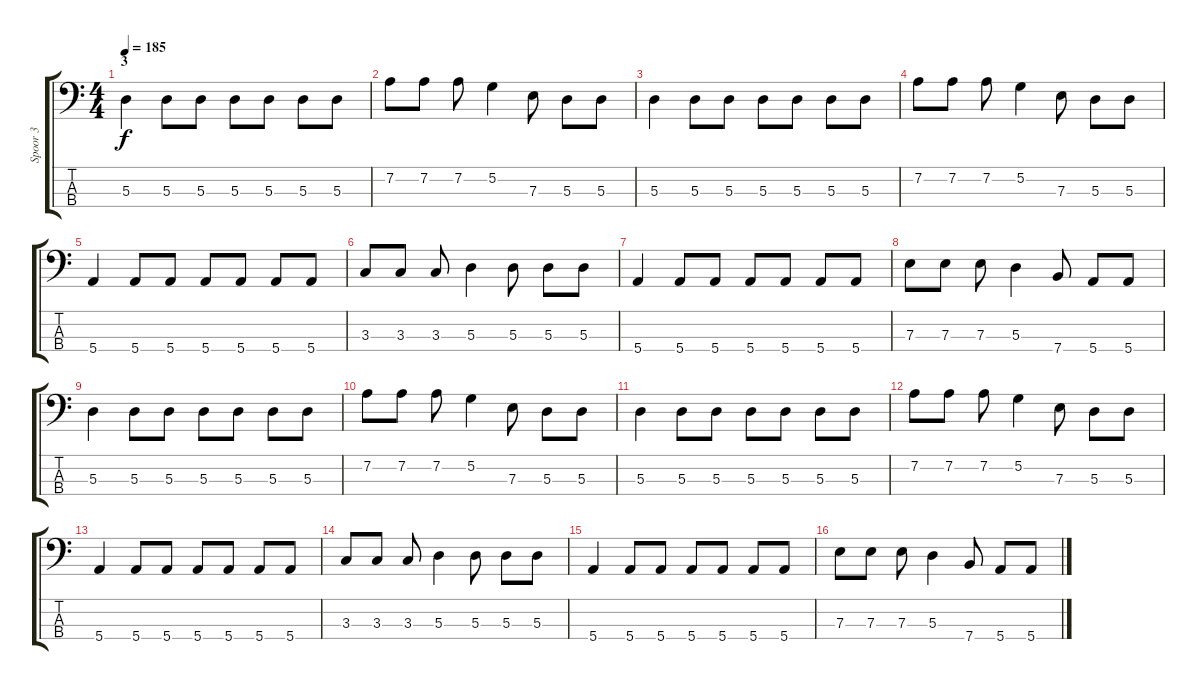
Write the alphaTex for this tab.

\track ("Spoor 3" "Spoor 3") {instrument electricbassfinger}
\staff {score tabs}
\tuning (G2 D2 A1 E1) {hide}
\ts (4 4)
\section ("" "3")
\tempo 185
\clef f4
\ks c
5.3.4{dy f} 5.3.8 5.3.8 5.3.8 5.3.8 5.3.8 5.3.8 |
7.2.8 7.2.8 7.2.8 5.2.4 7.3.8 5.3.8 5.3.8 |
5.3.4 5.3.8 5.3.8 5.3.8 5.3.8 5.3.8 5.3.8 |
7.2.8 7.2.8 7.2.8 5.2.4 7.3.8 5.3.8 5.3.8 |
5.4.4 5.4.8 5.4.8 5.4.8 5.4.8 5.4.8 5.4.8 |
3.3.8 3.3.8 3.3.8 5.3.4 5.3.8 5.3.8 5.3.8 |
5.4.4 5.4.8 5.4.8 5.4.8 5.4.8 5.4.8 5.4.8 |
7.3.8 7.3.8 7.3.8 5.3.4 7.4.8 5.4.8 5.4.8 |
5.3.4 5.3.8 5.3.8 5.3.8 5.3.8 5.3.8 5.3.8 |
7.2.8 7.2.8 7.2.8 5.2.4 7.3.8 5.3.8 5.3.8 |
5.3.4 5.3.8 5.3.8 5.3.8 5.3.8 5.3.8 5.3.8 |
7.2.8 7.2.8 7.2.8 5.2.4 7.3.8 5.3.8 5.3.8 |
5.4.4 5.4.8 5.4.8 5.4.8 5.4.8 5.4.8 5.4.8 |
3.3.8 3.3.8 3.3.8 5.3.4 5.3.8 5.3.8 5.3.8 |
5.4.4 5.4.8 5.4.8 5.4.8 5.4.8 5.4.8 5.4.8 |
7.3.8 7.3.8 7.3.8 5.3.4 7.4.8 5.4.8 5.4.8
